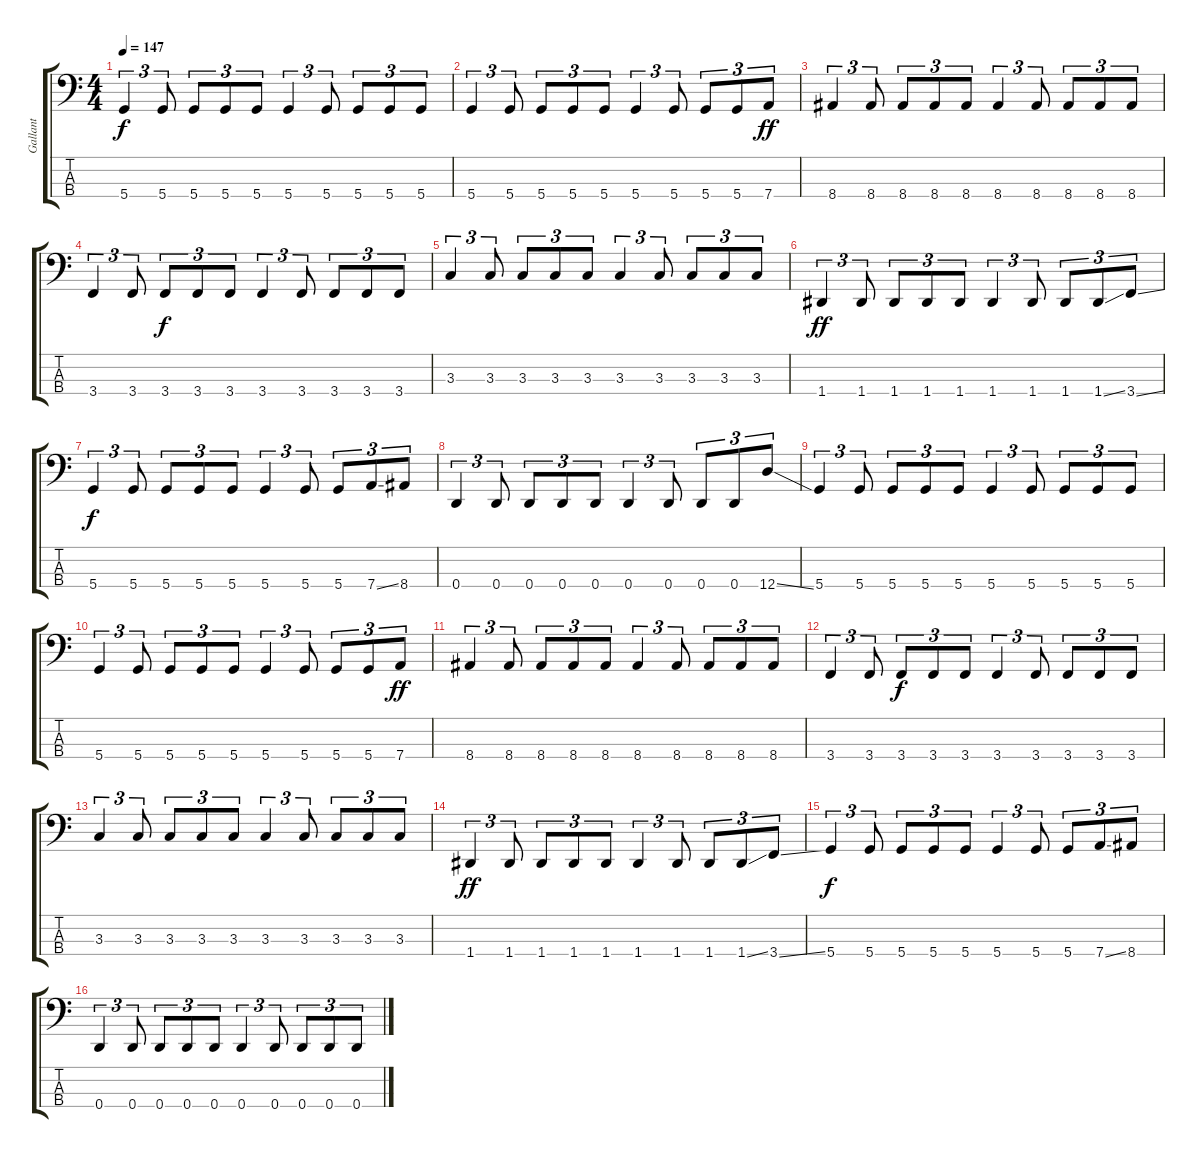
\track ("Gallant" "Gallant") {instrument electricbassfinger}
\staff {score tabs}
\tuning (G2 D2 A1 D1) {hide}
\ts (4 4)
\tempo 147
\clef f4
\ks c
5.4.4{tu (3 2) dy f} 5.4.8{tu (3 2)} 5.4.8{tu (3 2)} 5.4.8{tu (3 2)} 5.4.8{tu (3 2)} 5.4.4{tu (3 2)} 5.4.8{tu (3 2)} 5.4.8{tu (3 2)} 5.4.8{tu (3 2)} 5.4.8{tu (3 2)} |
5.4.4{tu (3 2)} 5.4.8{tu (3 2)} 5.4.8{tu (3 2)} 5.4.8{tu (3 2)} 5.4.8{tu (3 2)} 5.4.4{tu (3 2)} 5.4.8{tu (3 2)} 5.4.8{tu (3 2)} 5.4.8{tu (3 2)} 7.4.8{tu (3 2) dy ff} |
8.4.4{tu (3 2)} 8.4.8{tu (3 2)} 8.4.8{tu (3 2)} 8.4.8{tu (3 2)} 8.4.8{tu (3 2)} 8.4.4{tu (3 2)} 8.4.8{tu (3 2)} 8.4.8{tu (3 2)} 8.4.8{tu (3 2)} 8.4.8{tu (3 2)} |
3.4.4{tu (3 2)} 3.4.8{tu (3 2)} 3.4.8{tu (3 2) dy f} 3.4.8{tu (3 2)} 3.4.8{tu (3 2)} 3.4.4{tu (3 2)} 3.4.8{tu (3 2)} 3.4.8{tu (3 2)} 3.4.8{tu (3 2)} 3.4.8{tu (3 2)} |
3.3.4{tu (3 2)} 3.3.8{tu (3 2)} 3.3.8{tu (3 2)} 3.3.8{tu (3 2)} 3.3.8{tu (3 2)} 3.3.4{tu (3 2)} 3.3.8{tu (3 2)} 3.3.8{tu (3 2)} 3.3.8{tu (3 2)} 3.3.8{tu (3 2)} |
1.4.4{tu (3 2) dy ff} 1.4.8{tu (3 2)} 1.4.8{tu (3 2)} 1.4.8{tu (3 2)} 1.4.8{tu (3 2)} 1.4.4{tu (3 2)} 1.4.8{tu (3 2)} 1.4.8{tu (3 2)} 1.4{ss}.8{tu (3 2)} 3.4{ss}.8{tu (3 2)} |
5.4.4{tu (3 2) dy f} 5.4.8{tu (3 2)} 5.4.8{tu (3 2)} 5.4.8{tu (3 2)} 5.4.8{tu (3 2)} 5.4.4{tu (3 2)} 5.4.8{tu (3 2)} 5.4.8{tu (3 2)} 7.4{ss}.8{tu (3 2)} 8.4.8{tu (3 2)} |
0.4.4{tu (3 2)} 0.4.8{tu (3 2)} 0.4.8{tu (3 2)} 0.4.8{tu (3 2)} 0.4.8{tu (3 2)} 0.4.4{tu (3 2)} 0.4.8{tu (3 2)} 0.4.8{tu (3 2)} 0.4.8{tu (3 2)} 12.4{ss}.8{tu (3 2)} |
5.4.4{tu (3 2)} 5.4.8{tu (3 2)} 5.4.8{tu (3 2)} 5.4.8{tu (3 2)} 5.4.8{tu (3 2)} 5.4.4{tu (3 2)} 5.4.8{tu (3 2)} 5.4.8{tu (3 2)} 5.4.8{tu (3 2)} 5.4.8{tu (3 2)} |
5.4.4{tu (3 2)} 5.4.8{tu (3 2)} 5.4.8{tu (3 2)} 5.4.8{tu (3 2)} 5.4.8{tu (3 2)} 5.4.4{tu (3 2)} 5.4.8{tu (3 2)} 5.4.8{tu (3 2)} 5.4.8{tu (3 2)} 7.4.8{tu (3 2) dy ff} |
8.4.4{tu (3 2)} 8.4.8{tu (3 2)} 8.4.8{tu (3 2)} 8.4.8{tu (3 2)} 8.4.8{tu (3 2)} 8.4.4{tu (3 2)} 8.4.8{tu (3 2)} 8.4.8{tu (3 2)} 8.4.8{tu (3 2)} 8.4.8{tu (3 2)} |
3.4.4{tu (3 2)} 3.4.8{tu (3 2)} 3.4.8{tu (3 2) dy f} 3.4.8{tu (3 2)} 3.4.8{tu (3 2)} 3.4.4{tu (3 2)} 3.4.8{tu (3 2)} 3.4.8{tu (3 2)} 3.4.8{tu (3 2)} 3.4.8{tu (3 2)} |
3.3.4{tu (3 2)} 3.3.8{tu (3 2)} 3.3.8{tu (3 2)} 3.3.8{tu (3 2)} 3.3.8{tu (3 2)} 3.3.4{tu (3 2)} 3.3.8{tu (3 2)} 3.3.8{tu (3 2)} 3.3.8{tu (3 2)} 3.3.8{tu (3 2)} |
1.4.4{tu (3 2) dy ff} 1.4.8{tu (3 2)} 1.4.8{tu (3 2)} 1.4.8{tu (3 2)} 1.4.8{tu (3 2)} 1.4.4{tu (3 2)} 1.4.8{tu (3 2)} 1.4.8{tu (3 2)} 1.4{ss}.8{tu (3 2)} 3.4{ss}.8{tu (3 2)} |
5.4.4{tu (3 2) dy f} 5.4.8{tu (3 2)} 5.4.8{tu (3 2)} 5.4.8{tu (3 2)} 5.4.8{tu (3 2)} 5.4.4{tu (3 2)} 5.4.8{tu (3 2)} 5.4.8{tu (3 2)} 7.4{ss}.8{tu (3 2)} 8.4.8{tu (3 2)} |
0.4.4{tu (3 2)} 0.4.8{tu (3 2)} 0.4.8{tu (3 2)} 0.4.8{tu (3 2)} 0.4.8{tu (3 2)} 0.4.4{tu (3 2)} 0.4.8{tu (3 2)} 0.4.8{tu (3 2)} 0.4.8{tu (3 2)} 0.4.8{tu (3 2)}
